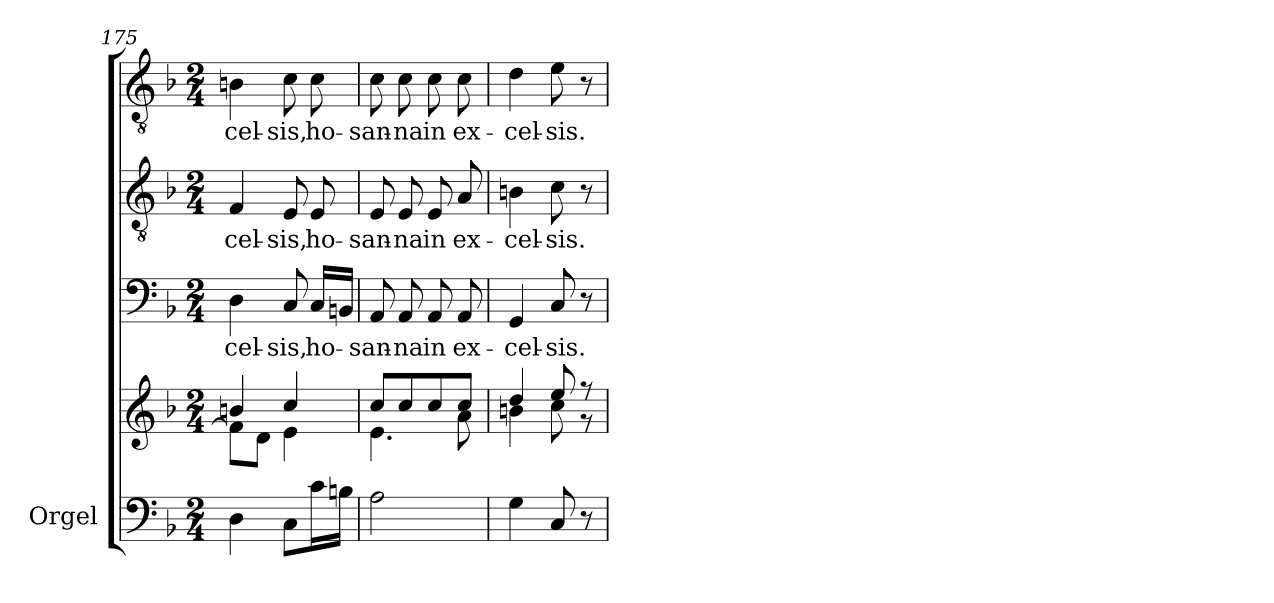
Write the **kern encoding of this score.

**kern	**kern	**kern	**text	**kern	**text	**kern	**text
*part4	*part4	*part3	*part3	*part2	*part2	*part1	*part1
*staff5	*staff4	*staff3	*staff3	*staff2	*staff2	*staff1	*staff1
*I"Orgel	*	*	*	*	*	*	*
*I'Org.	*	*	*	*	*	*	*
*clefF4	*clefG2	*clefF4	*	*clefGv2	*	*clefGv2	*
*k[b-]	*k[b-]	*k[b-]	*	*k[b-]	*	*k[b-]	*
*F:	*F:	*F:	*	*F:	*	*F:	*
*M2/4	*M2/4	*M2/4	*	*M2/4	*	*M2/4	*
=175	=175	=175	=175	=175	=175	=175	=175
*	*^	*	*	*	*	*	*
!	!	!	!	!LO:LY:b	!	!LO:LY:b	!	!LO:LY:b
4D\	4bn/	8f\L]	4D\	-cel-	4F/	-cel-	4Bn\	-cel-
.	.	8d\J	.	.	.	.	.	.
!	!	!	!	!LO:LY:b	!	!LO:LY:b	!	!LO:LY:b
8C\L	4cc/	4e\	8C/	-sis,	8E/	-sis,	8c\	-sis,
!	!	!	!	!LO:LY:b	!	!LO:LY:b	!	!LO:LY:b
16c\L	.	.	16C/LL	ho-	8E/	ho-	8c\	ho-
16Bn\JJ	.	.	16BBn/JJ	.	.	.	.	.
=176	=176	=176	=176	=176	=176	=176	=176	=176
!	!	!	!	!LO:LY:b	!	!LO:LY:b	!	!LO:LY:b
2A\	8cc/L	4.e\	8AA/	-san-	8E/	-san-	8c\	-san-
!	!	!	!	!LO:LY:b	!	!LO:LY:b	!	!LO:LY:b
.	8cc/	.	8AA/	-na	8E/	-na	8c\	-na
!	!	!	!	!LO:LY:b	!	!LO:LY:b	!	!LO:LY:b
.	8cc/	.	8AA/	in	8E/	in	8c\	in
!	!	!	!	!LO:LY:b	!	!LO:LY:b	!	!LO:LY:b
.	8cc/J	8a\	8AA/	ex-	8A/	ex-	8c\	ex-
=177	=177	=177	=177	=177	=177	=177	=177	=177
!	!	!	!	!LO:LY:b	!	!LO:LY:b	!	!LO:LY:b
4G\	4dd/	4bn\	4GG/	-cel-	4Bn\	-cel-	4d\	-cel-
!	!	!	!	!LO:LY:b	!	!LO:LY:b	!	!LO:LY:b
8C/	8ee/	8cc\	8C/	-sis.	8c\	-sis.	8e\	-sis.
8r	8r	8r	8r	.	8r	.	8r	.
*	*v	*v	*	*	*	*	*	*
=	=	=	=	=	=	=	=
*-	*-	*-	*-	*-	*-	*-	*-
